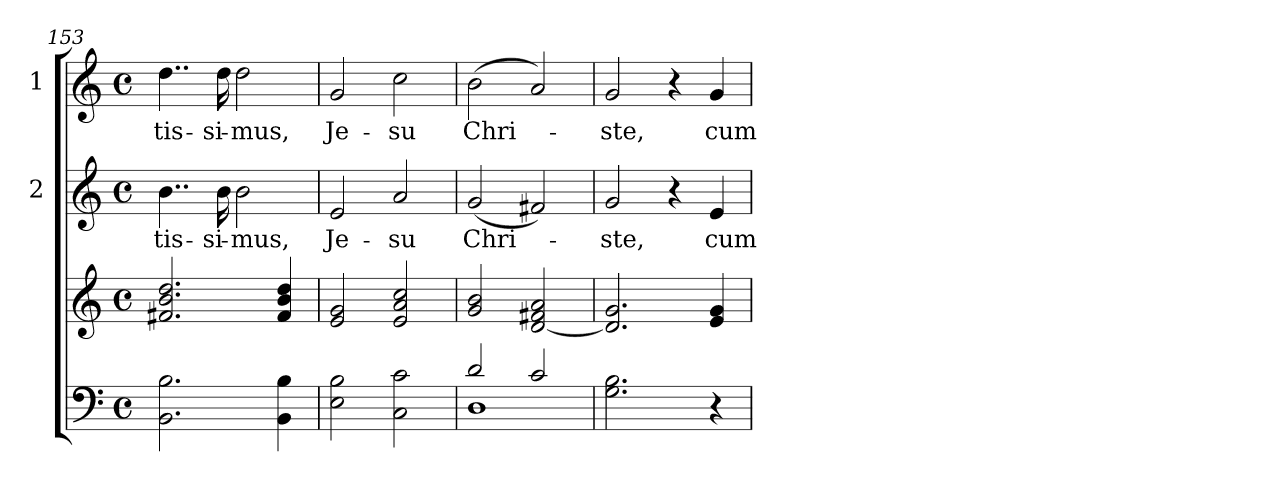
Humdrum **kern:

**kern	**kern	**kern	**text	**kern	**text
*part3	*part3	*part2	*part2	*part1	*part1
*staff4	*staff3	*staff2	*staff2	*staff1	*staff1
*	*	*I"2	*	*I"1	*
*clefF4	*clefG2	*clefG2	*	*clefG2	*
*k[]	*k[]	*k[]	*	*k[]	*
*C:	*C:	*C:	*	*C:	*
*M4/4	*M4/4	*M4/4	*	*M4/4	*
*met(c)	*met(c)	*met(c)	*	*met(c)	*
=153	=153	=153	=153	=153	=153
!	!	!	!LO:LY:b	!	!LO:LY:b
2.BB\ 2.B\	2.f#X/ 2.b/ 2.dd/	4..b\	-tis-	4..dd\	-tis-
!	!	!	!LO:LY:b	!	!LO:LY:b
.	.	16b\	-si-	16dd\	-si-
!	!	!	!LO:LY:b	!	!LO:LY:b
.	.	2b\	-mus,	2dd\	-mus,
4BB\ 4B\	4f#/ 4b/ 4dd/	.	.	.	.
=154	=154	=154	=154	=154	=154
!	!	!	!LO:LY:b	!	!LO:LY:b
2E\ 2B\	2e/ 2g/	2e/	Je-	2g/	Je-
!	!	!	!LO:LY:b	!	!LO:LY:b
2C\ 2c\	2e/ 2a/ 2cc/	2a/	-su	2cc\	-su
=155	=155	=155	=155	=155	=155
*^	*	*	*	*	*
!	!	!	!	!LO:LY:b	!	!LO:LY:b
2d/	1D	2g/ 2b/	(<2g/	Chri-	(>2b\	Chri-
2c/	.	[2d/ 2f#X/ 2a/	2f#X/)	.	2a/)	.
*v	*v	*	*	*	*	*
=156	=156	=156	=156	=156	=156
!	!	!	!LO:LY:b	!	!LO:LY:b
2.G\ 2.B\	2.d/] 2.g/	2g/	-ste,	2g/	-ste,
.	.	4r	.	4r	.
!	!	!	!LO:LY:b	!	!LO:LY:b
4r	4e/ 4g/	4e/	cum	4g/	cum
=	=	=	=	=	=
*-	*-	*-	*-	*-	*-
